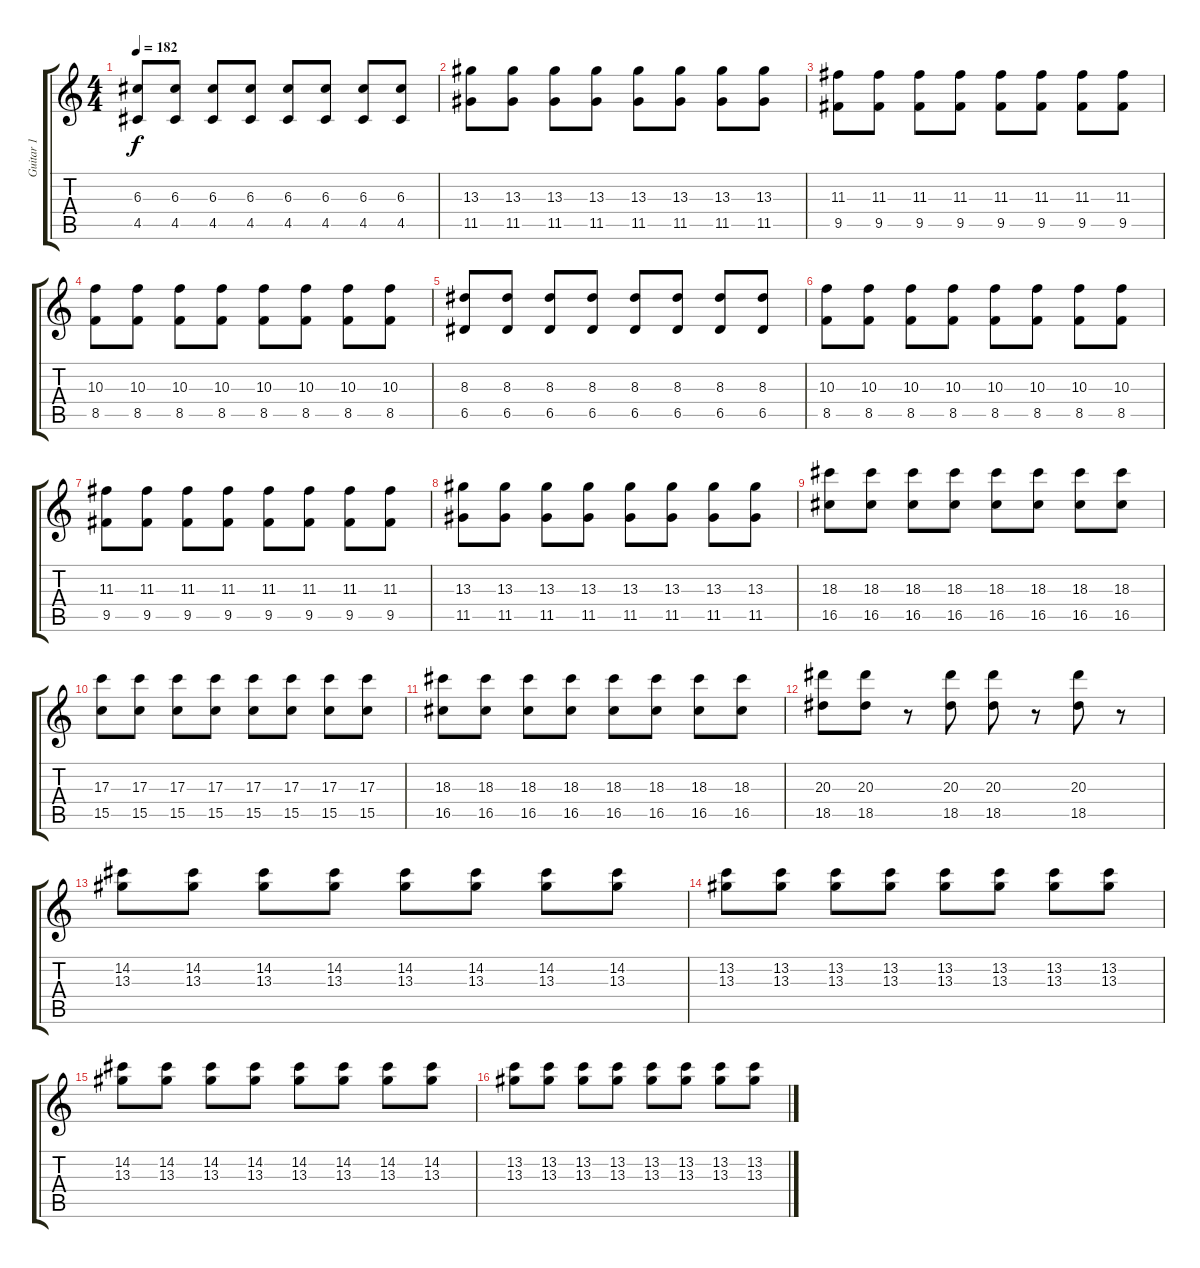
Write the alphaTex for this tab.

\track ("Guitar 1" "Guitar 1") {instrument acousticguitarnylon}
\staff {score tabs}
\tuning (E4 B3 G3 D3 A2 E2) {hide}
\ts (4 4)
\tempo 182
\clef g2
\ks c
(6.3 4.5).8{dy f} (6.3 4.5).8 (6.3 4.5).8 (6.3 4.5).8 (6.3 4.5).8 (6.3 4.5).8 (6.3 4.5).8 (6.3 4.5).8 |
(13.3 11.5).8 (13.3 11.5).8 (13.3 11.5).8 (13.3 11.5).8 (13.3 11.5).8 (13.3 11.5).8 (13.3 11.5).8 (13.3 11.5).8 |
(11.3 9.5).8 (11.3 9.5).8 (11.3 9.5).8 (11.3 9.5).8 (11.3 9.5).8 (11.3 9.5).8 (11.3 9.5).8 (11.3 9.5).8 |
(10.3 8.5).8 (10.3 8.5).8 (10.3 8.5).8 (10.3 8.5).8 (10.3 8.5).8 (10.3 8.5).8 (10.3 8.5).8 (10.3 8.5).8 |
(8.3 6.5).8 (8.3 6.5).8 (8.3 6.5).8 (8.3 6.5).8 (8.3 6.5).8 (8.3 6.5).8 (8.3 6.5).8 (8.3 6.5).8 |
(10.3 8.5).8 (10.3 8.5).8 (10.3 8.5).8 (10.3 8.5).8 (10.3 8.5).8 (10.3 8.5).8 (10.3 8.5).8 (10.3 8.5).8 |
(11.3 9.5).8 (11.3 9.5).8 (11.3 9.5).8 (11.3 9.5).8 (11.3 9.5).8 (11.3 9.5).8 (11.3 9.5).8 (11.3 9.5).8 |
(13.3 11.5).8 (13.3 11.5).8 (13.3 11.5).8 (13.3 11.5).8 (13.3 11.5).8 (13.3 11.5).8 (13.3 11.5).8 (13.3 11.5).8 |
(18.3 16.5).8 (18.3 16.5).8 (18.3 16.5).8 (18.3 16.5).8 (18.3 16.5).8 (18.3 16.5).8 (18.3 16.5).8 (18.3 16.5).8 |
(17.3 15.5).8 (17.3 15.5).8 (17.3 15.5).8 (17.3 15.5).8 (17.3 15.5).8 (17.3 15.5).8 (17.3 15.5).8 (17.3 15.5).8 |
(18.3 16.5).8 (18.3 16.5).8 (18.3 16.5).8 (18.3 16.5).8 (18.3 16.5).8 (18.3 16.5).8 (18.3 16.5).8 (18.3 16.5).8 |
(20.3 18.5).8 (20.3 18.5).8 r.8 (20.3 18.5).8 (20.3 18.5).8 r.8 (20.3 18.5).8 r.8 |
(14.2 13.3).8 (14.2 13.3).8 (14.2 13.3).8 (14.2 13.3).8 (14.2 13.3).8 (14.2 13.3).8 (14.2 13.3).8 (14.2 13.3).8 |
(13.2 13.3).8 (13.2 13.3).8 (13.2 13.3).8 (13.2 13.3).8 (13.2 13.3).8 (13.2 13.3).8 (13.2 13.3).8 (13.2 13.3).8 |
(14.2 13.3).8 (14.2 13.3).8 (14.2 13.3).8 (14.2 13.3).8 (14.2 13.3).8 (14.2 13.3).8 (14.2 13.3).8 (14.2 13.3).8 |
(13.2 13.3).8 (13.2 13.3).8 (13.2 13.3).8 (13.2 13.3).8 (13.2 13.3).8 (13.2 13.3).8 (13.2 13.3).8 (13.2 13.3).8
